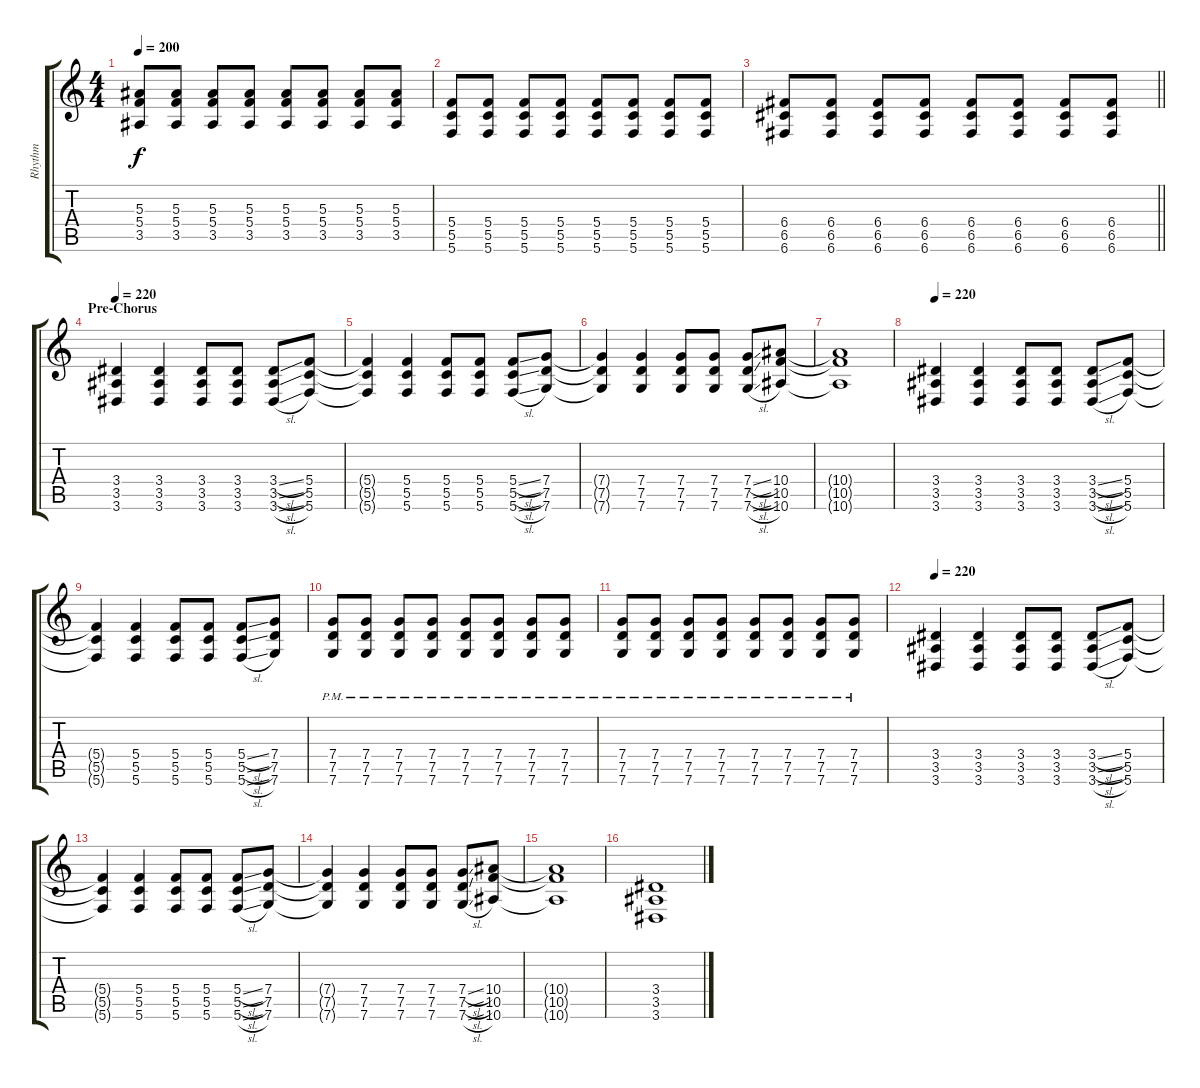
\track ("Rhythm" "Rhythm") {instrument distortionguitar}
\staff {score tabs}
\tuning (D4 A3 F3 C3 G2 C2) {hide}
\ts (4 4)
\tempo 200
\clef g2
\ks c
(5.3 5.4 3.5).8{dy f} (5.3 5.4 3.5).8 (5.3 5.4 3.5).8 (5.3 5.4 3.5).8 (5.3 5.4 3.5).8 (5.3 5.4 3.5).8 (5.3 5.4 3.5).8 (5.3 5.4 3.5).8 |
(5.4 5.5 5.6).8 (5.4 5.5 5.6).8 (5.4 5.5 5.6).8 (5.4 5.5 5.6).8 (5.4 5.5 5.6).8 (5.4 5.5 5.6).8 (5.4 5.5 5.6).8 (5.4 5.5 5.6).8 |
\barLineRight lightlight
(6.4 6.5 6.6).8 (6.4 6.5 6.6).8 (6.4 6.5 6.6).8 (6.4 6.5 6.6).8 (6.4 6.5 6.6).8 (6.4 6.5 6.6).8 (6.4 6.5 6.6).8 (6.4 6.5 6.6).8 |
\section ("" "Pre-Chorus")
\tempo 220
(3.4 3.5 3.6).4 (3.4 3.5 3.6).4 (3.4 3.5 3.6).8 (3.4 3.5 3.6).8 (3.4{sl} 3.5{sl} 3.6{sl}).8 (5.4 5.5 5.6).8 |
(5.4{t} 5.5{t} 5.6{t}).4 (5.4 5.5 5.6).4 (5.4 5.5 5.6).8 (5.4 5.5 5.6).8 (5.4{sl} 5.5{sl} 5.6{sl}).8 (7.4 7.5 7.6).8 |
(7.4{t} 7.5{t} 7.6{t}).4 (7.4 7.5 7.6).4 (7.4 7.5 7.6).8 (7.4 7.5 7.6).8 (7.4{sl} 7.5{sl} 7.6{sl}).8 (10.4 10.5 10.6).8 |
(10.4{t} 10.5{t} 10.6{t}).1 |
\tempo 220
(3.4 3.5 3.6).4 (3.4 3.5 3.6).4 (3.4 3.5 3.6).8 (3.4 3.5 3.6).8 (3.4{sl} 3.5{sl} 3.6{sl}).8 (5.4 5.5 5.6).8 |
(5.4{t} 5.5{t} 5.6{t}).4 (5.4 5.5 5.6).4 (5.4 5.5 5.6).8 (5.4 5.5 5.6).8 (5.4{sl} 5.5{sl} 5.6{sl}).8 (7.4 7.5 7.6).8 |
(7.4{pm} 7.5{pm} 7.6{pm}).8 (7.4{pm} 7.5{pm} 7.6{pm}).8 (7.4{pm} 7.5{pm} 7.6{pm}).8 (7.4{pm} 7.5{pm} 7.6{pm}).8 (7.4{pm} 7.5{pm} 7.6{pm}).8 (7.4{pm} 7.5{pm} 7.6{pm}).8 (7.4{pm} 7.5{pm} 7.6{pm}).8 (7.4{pm} 7.5{pm} 7.6{pm}).8 |
(7.4{pm} 7.5{pm} 7.6{pm}).8 (7.4{pm} 7.5{pm} 7.6{pm}).8 (7.4{pm} 7.5{pm} 7.6{pm}).8 (7.4{pm} 7.5{pm} 7.6{pm}).8 (7.4{pm} 7.5{pm} 7.6{pm}).8 (7.4{pm} 7.5{pm} 7.6{pm}).8 (7.4{pm} 7.5{pm} 7.6{pm}).8 (7.4{pm} 7.5{pm} 7.6{pm}).8 |
\tempo 220
(3.4 3.5 3.6).4 (3.4 3.5 3.6).4 (3.4 3.5 3.6).8 (3.4 3.5 3.6).8 (3.4{sl} 3.5{sl} 3.6{sl}).8 (5.4 5.5 5.6).8 |
(5.4{t} 5.5{t} 5.6{t}).4 (5.4 5.5 5.6).4 (5.4 5.5 5.6).8 (5.4 5.5 5.6).8 (5.4{sl} 5.5{sl} 5.6{sl}).8 (7.4 7.5 7.6).8 |
(7.4{t} 7.5{t} 7.6{t}).4 (7.4 7.5 7.6).4 (7.4 7.5 7.6).8 (7.4 7.5 7.6).8 (7.4{sl} 7.5{sl} 7.6{sl}).8 (10.4 10.5 10.6).8 |
(10.4{t} 10.5{t} 10.6{t}).1 |
(3.4 3.5 3.6).1
